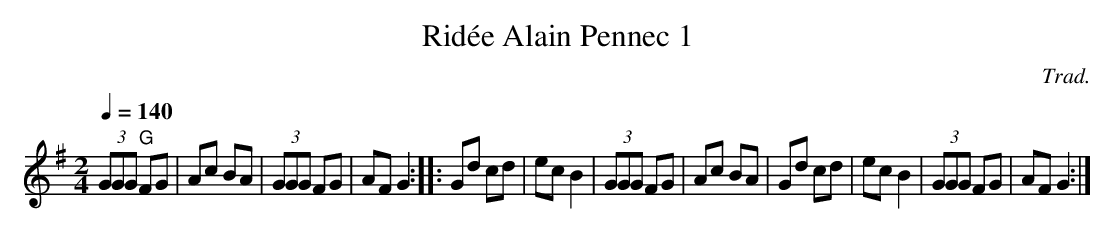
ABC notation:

X:1
T:Ridée Alain Pennec 1
C:Trad.
M:2/4
L:1/16
K:G
Q:1/4=140
(3G2G2G2 "G"F2G2 | A2c2 B2A2 | (3G2G2G2 F2G2 | A2F2 G4 ::\
G2d2 c2d2 | e2c2 B4 | (3G2G2G2 F2G2 | A2c2 B2A2 | \
G2d2 c2d2 | e2c2 B4 | (3G2G2G2 F2G2 | A2F2 G4 :|
